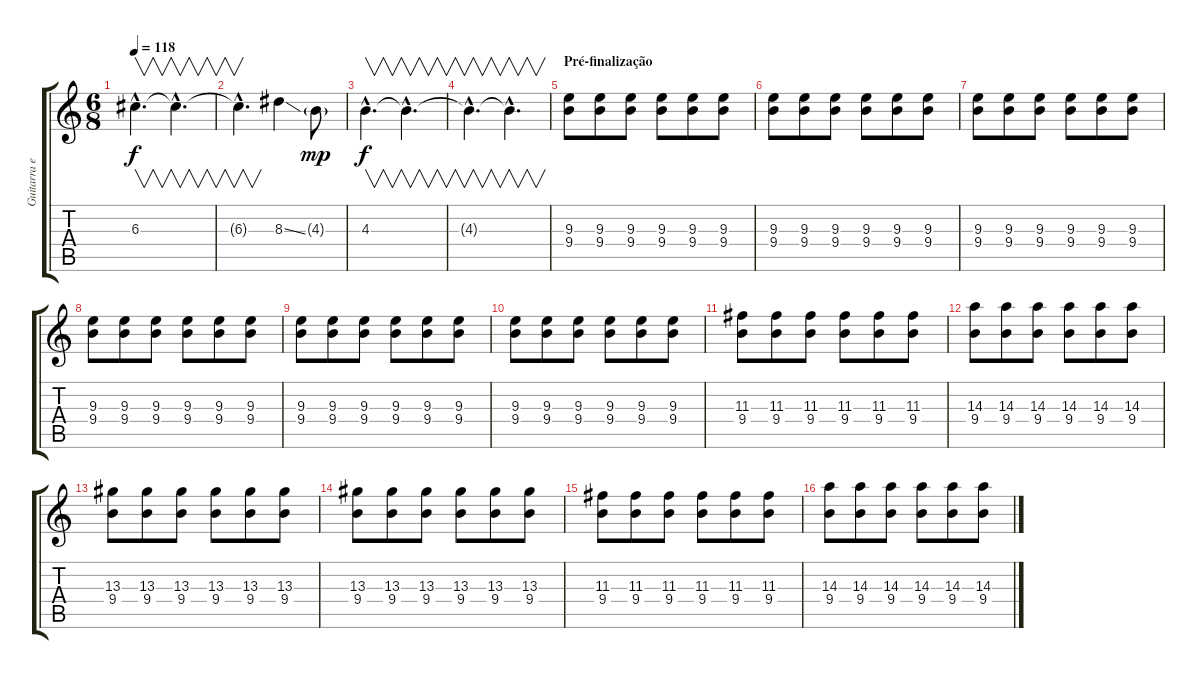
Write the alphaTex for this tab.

\track ("Guitarra extra/pianinho" "Guitarra e") {instrument acousticguitarnylon}
\staff {score tabs}
\tuning (E4 B3 G3 D3 A2 E2) {hide}
\ts (6 8)
\tempo 118
\clef g2
\ks c
6.3{hac}.4{v d dy f} 6.3{hac t}.4{v d} |
6.3{hac t}.4{v d} 8.3{ss}.4 4.3{g}.8{dy mp} |
4.3{hac}.4{v d dy f} 4.3{hac t}.4{v d} |
4.3{hac t}.4{v d} 4.3{hac t}.4{v d} |
\section ("" "Pré-finalização")
(9.3 9.4).8 (9.3 9.4).8 (9.3 9.4).8 (9.3 9.4).8 (9.3 9.4).8 (9.3 9.4).8 |
(9.3 9.4).8 (9.3 9.4).8 (9.3 9.4).8 (9.3 9.4).8 (9.3 9.4).8 (9.3 9.4).8 |
(9.3 9.4).8 (9.3 9.4).8 (9.3 9.4).8 (9.3 9.4).8 (9.3 9.4).8 (9.3 9.4).8 |
(9.3 9.4).8 (9.3 9.4).8 (9.3 9.4).8 (9.3 9.4).8 (9.3 9.4).8 (9.3 9.4).8 |
(9.3 9.4).8 (9.3 9.4).8 (9.3 9.4).8 (9.3 9.4).8 (9.3 9.4).8 (9.3 9.4).8 |
(9.3 9.4).8 (9.3 9.4).8 (9.3 9.4).8 (9.3 9.4).8 (9.3 9.4).8 (9.3 9.4).8 |
(11.3 9.4).8 (11.3 9.4).8 (11.3 9.4).8 (11.3 9.4).8 (11.3 9.4).8 (11.3 9.4).8 |
(14.3 9.4).8 (14.3 9.4).8 (14.3 9.4).8 (14.3 9.4).8 (14.3 9.4).8 (14.3 9.4).8 |
(13.3 9.4).8 (13.3 9.4).8 (13.3 9.4).8 (13.3 9.4).8 (13.3 9.4).8 (13.3 9.4).8 |
(13.3 9.4).8 (13.3 9.4).8 (13.3 9.4).8 (13.3 9.4).8 (13.3 9.4).8 (13.3 9.4).8 |
(11.3 9.4).8 (11.3 9.4).8 (11.3 9.4).8 (11.3 9.4).8 (11.3 9.4).8 (11.3 9.4).8 |
(14.3 9.4).8 (14.3 9.4).8 (14.3 9.4).8 (14.3 9.4).8 (14.3 9.4).8 (14.3 9.4).8
